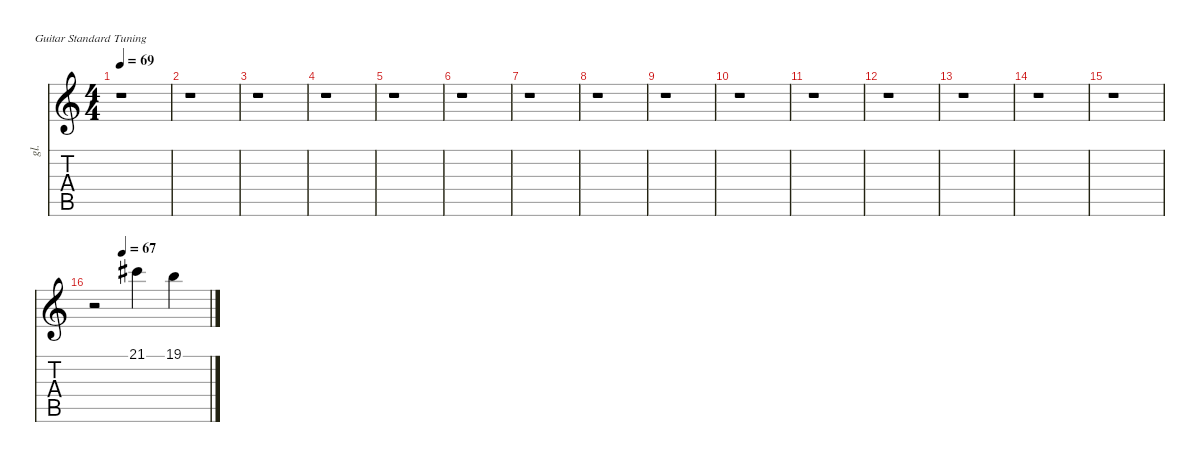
\defaultSystemsLayout 4
\hideDynamics
\bracketExtendMode nobrackets
\otherSystemsTrackNameOrientation horizontal
\track ("Track 16" "gl.") {instrument glockenspiel}
\staff {score tabs}
\tuning (E4 B3 G3 D3 A2 E2)
\ts (4 4)
\tempo 69
\clef g2
\ks c
r.1{dy f beam Down} |
r.1{beam Down} |
r.1{beam Down} |
r.1{beam Down} |
r.1{beam Down} |
r.1{beam Down} |
r.1{beam Down} |
r.1{beam Down} |
r.1{beam Down} |
r.1{beam Down} |
r.1{beam Down} |
r.1{beam Down} |
r.1{beam Down} |
r.1{beam Down} |
r.1{beam Down} |
\tempo (67 0.25)
r.2{instrument glockenspiel beam Down} 21.1{acc #}.4{beam Down} 19.1.4{dy mf beam Down}
